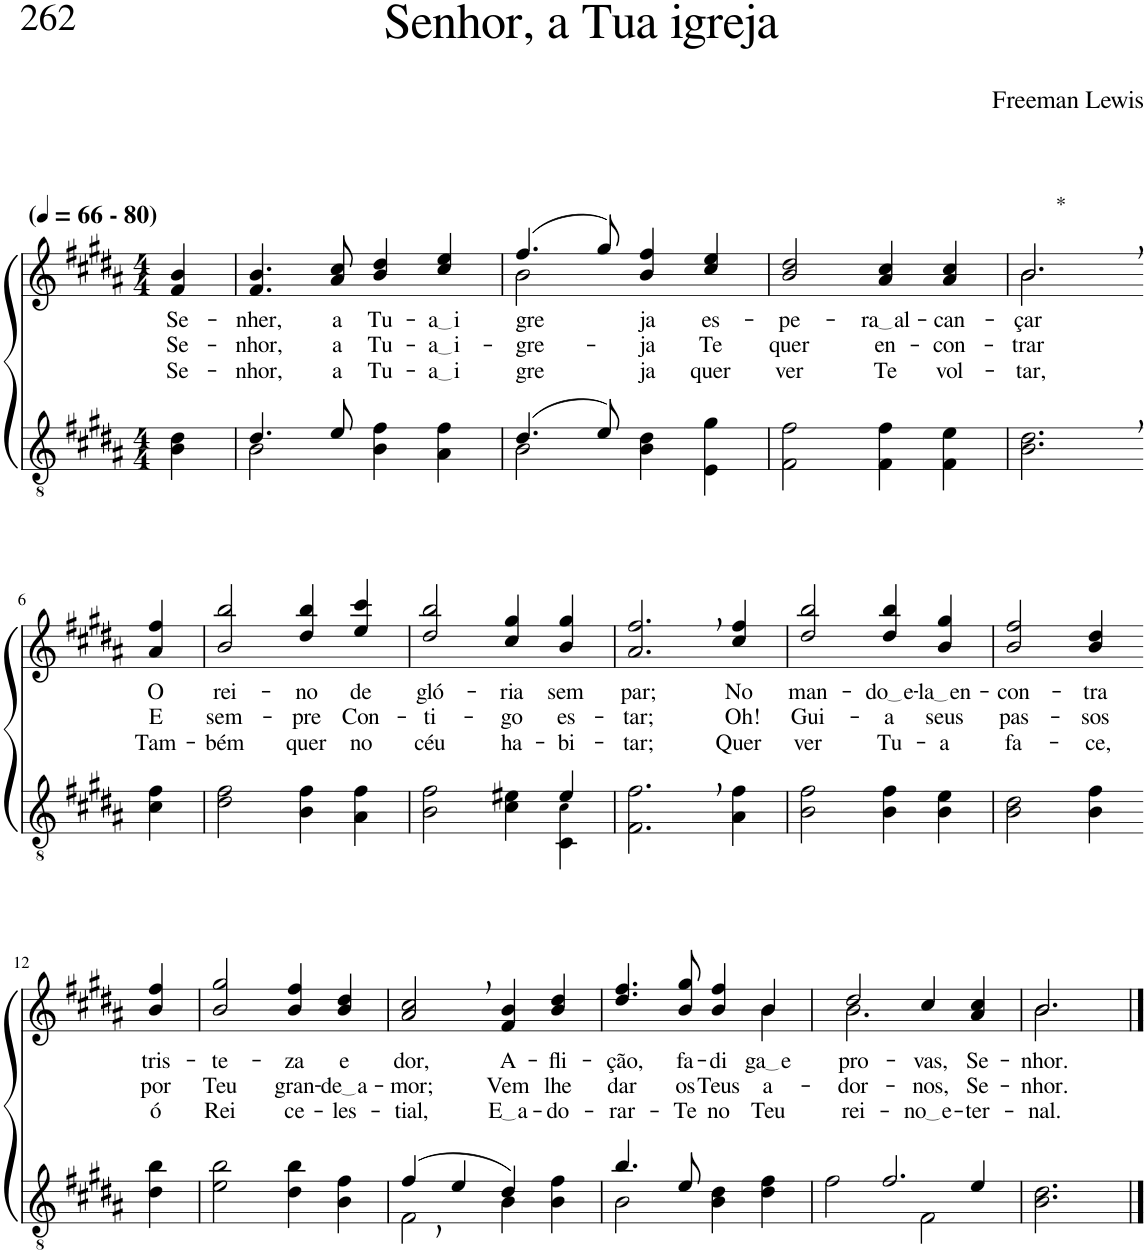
**kern	**kern	**text	**text	**text
*part2	*part1	*part1	*part1	*part1
*staff2	*staff1	*staff1	*staff1	*staff1
*I"Parte III e IV	*I"Parte I e II	*	*	*
*clefGv2	*clefG2	*	*	*
*Trd5c9	*Trd5c9	*	*	*
*k[f#c#g#d#a#]	*k[f#c#g#d#a#]	*	*	*
*M4/4	*M4/4	*	*	*
*MM66	*MM66	*	*	*
=1	=1	=1	=1	=1
!	!LO:TX:a:B:t=(	!	!	!
!	!LO:TX:a:B:t=- 80)	!	!	!
!	!	!LO:LY:b	!LO:LY:b	!LO:LY:b
4B\ 4d#\	4f#/ 4b/	Se-	Se-	Se-
=2	=2	=2	=2	=2
*^	*	*	*	*
!	!	!	!LO:LY:b	!LO:LY:b	!LO:LY:b
4.d#/	2B\	4.f#/ 4.b/	-nher,	-nhor,	-nhor,
!	!	!	!LO:LY:b	!LO:LY:b	!LO:LY:b
8e/	.	8a#/ 8cc#/	a	a	a
!	!	!	!LO:LY:b	!LO:LY:b	!LO:LY:b
2ryy	4B\ 4f#\	4b/ 4dd#/	Tu-	Tu-	Tu-
!	!	!	!LO:LY:b	!LO:LY:b	!LO:LY:b
.	4A#\ 4f#\	4cc#/ 4ee/	a i	a i	a i
=3	=3	=3	=3	=3	=3
!	!	!	!	!LO:LY:b	!
*	*	*^	*	*	*
!	!	!	!	!LO:LY:b	!	!LO:LY:b
(4.d#/	2B\	(4.ff#/	2b\	gre-	.	gre-
8e/)	.	8gg#/)	.	.	.	.
!	!	!	!	!LO:LY:b	!LO:LY:b	!LO:LY:b
2ryy	4B\ 4d#\	4b/ 4ff#/	2ryy	ja	ja	ja
!	!	!	!	!LO:LY:b	!LO:LY:b	!LO:LY:b
.	4E\ 4g#\	4cc#/ 4ee/	.	es-	Te	quer
*	*	*v	*v	*	*	*
=4	=4	=4	=4	=4	=4
!	!	!	!LO:LY:b	!LO:LY:b	!LO:LY:b
*v	*v	*	*	*	*
2F#\ 2f#\	2b/ 2dd#/	-pe-	quer	ver
!	!	!LO:LY:b	!LO:LY:b	!LO:LY:b
4F#\ 4f#\	4a#/ 4cc#/	ra al	en-	Te
!	!	!LO:LY:b	!LO:LY:b	!LO:LY:b
4F#\ 4e\	4a#/ 4cc#/	-can-	-con-	vol-
=5	=5	=5	=5	=5
!	!LO:TX:a:t=*	!	!	!
!	!	!LO:LY:b	!LO:LY:b	!LO:LY:b
*	*^	*	*	*
2.B\, 2.d#\,	2.b,\	2.b/	-çar	-trar	-tar,
!!LO:LB:g=z
=6-	=6-	=6-	=6-	=6-	=6-
!	!	!	!LO:LY:b	!LO:LY:b	!LO:LY:b
*	*v	*v	*	*	*
4c#\ 4f#\	4a#/ 4ff#/	O	E	Tam-
=7	=7	=7	=7	=7
!	!	!LO:LY:b	!LO:LY:b	!LO:LY:b
2d#\ 2f#\	2b/ 2bb/	rei-	sem-	-bém
!	!	!LO:LY:b	!LO:LY:b	!LO:LY:b
4B\ 4f#\	4dd#/ 4bb/	-no	-pre	quer
!	!	!LO:LY:b	!LO:LY:b	!LO:LY:b
4A#\ 4f#\	4ee/ 4ccc#/	de	Con-	no
=8	=8	=8	=8	=8
*^	*	*	*	*
!	!	!	!LO:LY:b	!LO:LY:b	!LO:LY:b
2B\ 2f#\	2.ryy	2dd#/ 2bb/	gló-	-ti-	céu
!	!	!	!LO:LY:b	!LO:LY:b	!LO:LY:b
4c#\ 4e#X\	.	4cc#/ 4gg#/	-ria	-go	ha-
!	!	!	!LO:LY:b	!LO:LY:b	!LO:LY:b
4e#/	4C#\ 4c#!\	4b/ 4gg#/	sem	es-	-bi-
=9	=9	=9	=9	=9	=9
!	!	!	!LO:LY:b	!LO:LY:b	!LO:LY:b
*v	*v	*	*	*	*
2.F#\, 2.f#\,	2.a#/, 2.ff#/,	par;	-tar;	-tar;
!	!	!LO:LY:b	!LO:LY:b	!LO:LY:b
4A#\ 4f#\	4cc#/ 4ff#/	No	Oh!	Quer
=10	=10	=10	=10	=10
!	!	!LO:LY:b	!LO:LY:b	!LO:LY:b
2B\ 2f#\	2dd#/ 2bb/	man-	Gui-	ver
!	!	!LO:LY:b	!LO:LY:b	!LO:LY:b
4B\ 4f#\	4dd#/ 4bb/	do e	-a	Tu-
!	!	!LO:LY:b	!LO:LY:b	!LO:LY:b
4B\ 4e\	4b/ 4gg#/	la en	seus	-a
=11	=11	=11	=11	=11
!	!	!LO:LY:b	!LO:LY:b	!LO:LY:b
2B\ 2d#\	2b/ 2ff#/	-con-	pas-	fa-
!	!	!LO:LY:b	!LO:LY:b	!LO:LY:b
4B\ 4f#\	4b/ 4dd#/	-tra	-sos	-ce,
!!LO:LB:g=z
=12-	=12-	=12-	=12-	=12-
!	!	!LO:LY:b	!LO:LY:b	!LO:LY:b
4d#\ 4b\	4b/ 4ff#/	tris-	por	ó
=13	=13	=13	=13	=13
!	!	!LO:LY:b	!LO:LY:b	!LO:LY:b
2e\ 2b\	2b/ 2gg#/	-te-	Teu	Rei
!	!	!LO:LY:b	!LO:LY:b	!LO:LY:b
4d#\ 4b\	4b/ 4ff#/	-za	gran-	ce-
!	!	!LO:LY:b	!LO:LY:b	!LO:LY:b
4B\ 4f#\	4b/ 4dd#/	e	de a	-les-
=14	=14	=14	=14	=14
*^	*	*	*	*
!	!	!	!LO:LY:b	!LO:LY:b	!LO:LY:b
(4f#,/	2F#\	2a#/, 2cc#/,	dor,	-mor;	-tial,
4e/	.	.	.	.	.
!	!	!	!LO:LY:b	!LO:LY:b	!LO:LY:b
4d#/)	4B\	4f#/ 4b/	A-	Vem	E a
!	!	!	!LO:LY:b	!LO:LY:b	!LO:LY:b
4ryy	4B\ 4f#\	4b/ 4dd#/	-fli-	lhe	-do-
=15	=15	=15	=15	=15	=15
!	!	!	!LO:LY:b	!LO:LY:b	!LO:LY:b
*	*	*^	*	*	*
4.b/	2B\	4.dd#/ 4.ff#/	2.ryy	-ção,	dar	-rar-
!	!	!	!	!LO:LY:b	!LO:LY:b	!LO:LY:b
8e/	.	8b/ 8gg#/	.	fa-	os	-Te
!	!	!	!	!LO:LY:b	!LO:LY:b	!LO:LY:b
2ryy	4B\ 4d#\	4b/ 4ff#/	.	-di-	Teus	no
!	!	!	!	!LO:LY:b	!LO:LY:b	!LO:LY:b
.	4d#\ 4f#\	4b/	4b\	ga e	a-	Teu
=16	=16	=16	=16	=16	=16	=16
!	!	!	!	!LO:LY:b	!LO:LY:b	!LO:LY:b
2.f#/	2f#\	2dd#/	2.b\	pro-	-dor-	rei-
!	!	!	!	!LO:LY:b	!LO:LY:b	!LO:LY:b
.	2F#\	4cc#/	.	-vas,	-nos,	no e
!	!	!	!	!LO:LY:b	!LO:LY:b	!LO:LY:b
4e/	.	4a#/ 4cc#/	4ryy	Se-	Se-	-ter-
*v	*v	*	*	*	*	*
=17	=17	=17	=17	=17	=17
!	!	!	!LO:LY:b	!LO:LY:b	!LO:LY:b
2.B\ 2.d#\	2.b\	2.b/	-nhor.	-nhor.	-nal.
*	*v	*v	*	*	*
==	==	==	==	==
*-	*-	*-	*-	*-
